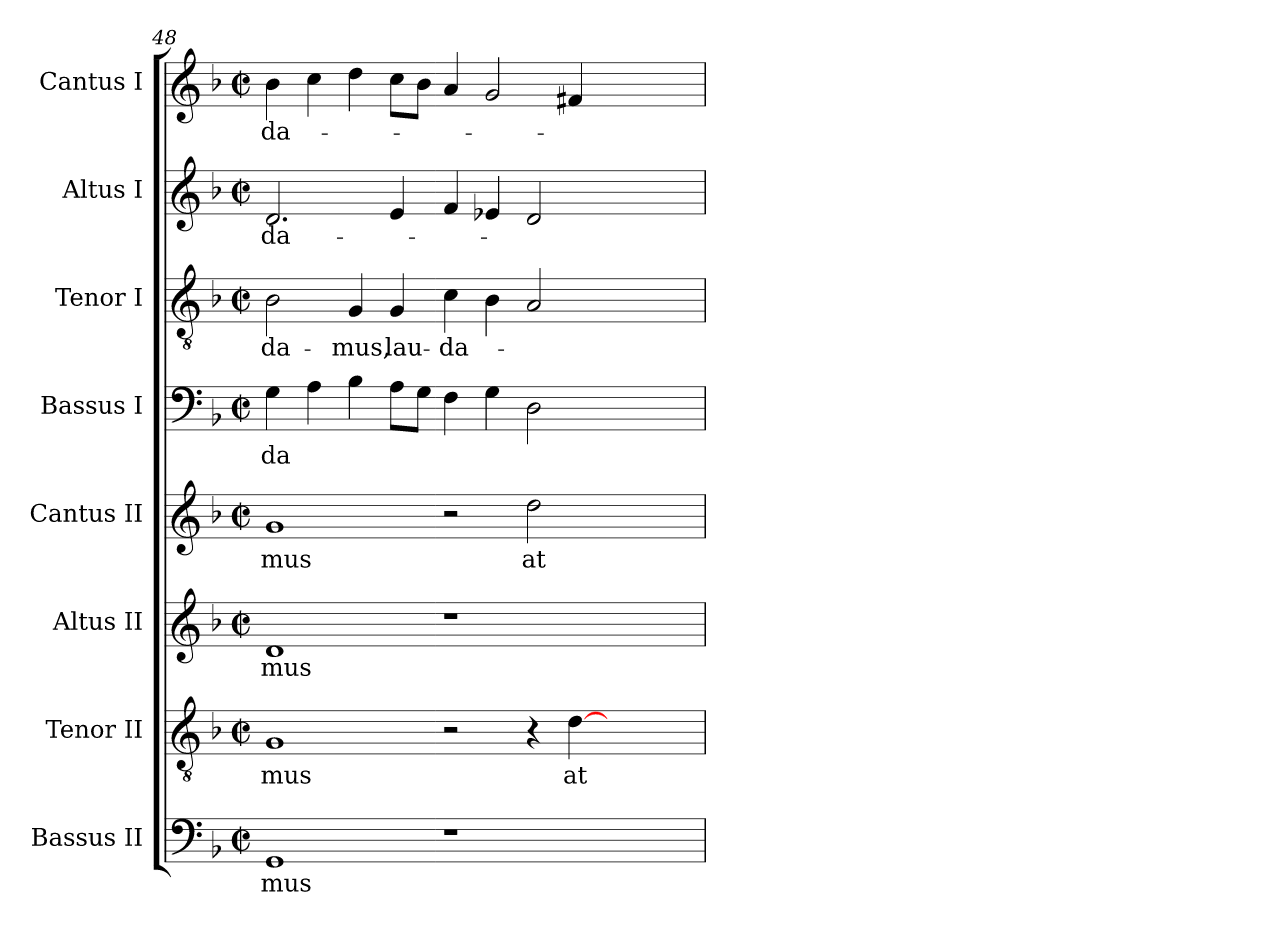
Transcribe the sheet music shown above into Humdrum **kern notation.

**kern	**text	**kern	**text	**kern	**text	**kern	**text	**kern	**text	**kern	**text	**kern	**text	**kern	**text
*part8	*part8	*part7	*part7	*part6	*part6	*part5	*part5	*part4	*part4	*part3	*part3	*part2	*part2	*part1	*part1
*staff8	*staff8	*staff7	*staff7	*staff6	*staff6	*staff5	*staff5	*staff4	*staff4	*staff3	*staff3	*staff2	*staff2	*staff1	*staff1
*I"Bassus II	*	*I"Tenor II	*	*I"Altus II	*	*I"Cantus II	*	*I"Bassus I	*	*I"Tenor I	*	*I"Altus I	*	*I"Cantus I	*
*clefF4	*	*clefGv2	*	*clefG2	*	*clefG2	*	*clefF4	*	*clefGv2	*	*clefG2	*	*clefG2	*
*k[b-]	*	*k[b-]	*	*k[b-]	*	*k[b-]	*	*k[b-]	*	*k[b-]	*	*k[b-]	*	*k[b-]	*
*F:	*	*F:	*	*F:	*	*F:	*	*F:	*	*F:	*	*F:	*	*F:	*
*M2/2	*	*M2/2	*	*M2/2	*	*M2/2	*	*M2/2	*	*M2/2	*	*M2/2	*	*M2/2	*
*met(c|)	*	*met(c|)	*	*met(c|)	*	*met(c|)	*	*met(c|)	*	*met(c|)	*	*met(c|)	*	*met(c|)	*
=48	=48	=48	=48	=48	=48	=48	=48	=48	=48	=48	=48	=48	=48	=48	=48
!	!LO:LY:b:cj	!	!LO:LY:b:cj	!	!LO:LY:b:cj	!	!LO:LY:b:cj	!	!LO:LY:b	!	!LO:LY:b:cj	!	!LO:LY:b:cj	!	!LO:LY:b
1GG	mus	1G	-mus	1d	mus	1g	-mus	4G\	da	2B-\	-da-	2.d/	-da-	4b-\	-da-
.	.	.	.	.	.	.	.	4A\	.	.	.	.	.	4cc\	.
!	!	!	!	!	!	!	!	!	!	!	!LO:LY:b:cj	!	!	!	!
.	.	.	.	.	.	.	.	4B-\	.	4G/	-mus,	.	.	4dd\	.
!	!	!	!	!	!	!	!	!	!	!	!LO:LY:b:cj	!	!	!	!
.	.	.	.	.	.	.	.	8A\L	.	4G/	lau-	4e/	.	8cc\L	.
.	.	.	.	.	.	.	.	8G\J	.	.	.	.	.	8b-\J	.
!LO:N:vis=1	!	!	!	!LO:N:vis=1	!	!	!	!	!	!	!LO:LY:b	!	!	!	!
0r	.	2r	.	0r	.	2r	.	4F\	.	4c\	-da-	4f/	.	4a/	.
.	.	.	.	.	.	.	.	4G\	.	4B-\	.	4e-X/	.	2g/	.
!	!	!	!	!	!	!	!LO:LY:b:cj	!	!	!	!	!	!	!	!
.	.	4r	.	.	.	2dd\	at-	2D\	.	2A/	.	2d/	.	.	.
!	!	!	!LO:LY:b:cj	!	!	!	!	!	!	!	!	!	!	!	!
.	.	[>4d\	at-	.	.	.	.	.	.	.	.	.	.	4f#X/	.
.	.	1ryy	.	.	.	1ryy	.	1ryy	.	1ryy	.	1ryy	.	1ryy	.
=	=	=	=	=	=	=	=	=	=	=	=	=	=	=	=
*-	*-	*-	*-	*-	*-	*-	*-	*-	*-	*-	*-	*-	*-	*-	*-
